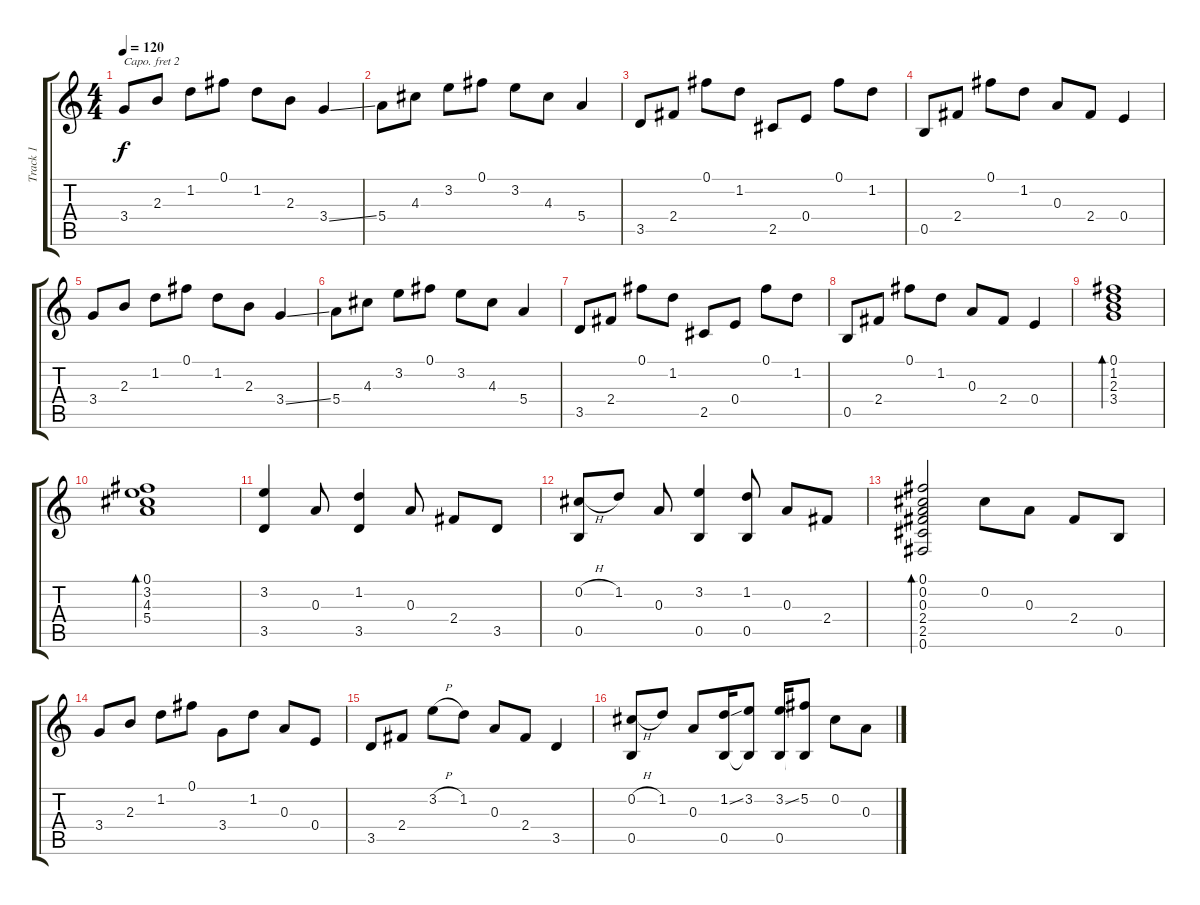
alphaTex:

\track ("Track 1" "Track 1") {instrument acousticguitarsteel}
\staff {score tabs}
\capo 2
\tuning (E4 B3 G3 D3 A2 E2) {hide}
\ts (4 4)
\tempo 120
\clef g2
\ks c
3.4.8{dy f} 2.3.8 1.2.8 0.1.8 1.2.8 2.3.8 3.4{ss}.4 |
5.4.8 4.3.8 3.2.8 0.1.8 3.2.8 4.3.8 5.4.4 |
3.5.8 2.4.8 0.1.8 1.2.8 2.5.8 0.4.8 0.1.8 1.2.8 |
0.5.8 2.4.8 0.1.8 1.2.8 0.3.8 2.4.8 0.4.4 |
3.4.8 2.3.8 1.2.8 0.1.8 1.2.8 2.3.8 3.4{ss}.4 |
5.4.8 4.3.8 3.2.8 0.1.8 3.2.8 4.3.8 5.4.4 |
3.5.8 2.4.8 0.1.8 1.2.8 2.5.8 0.4.8 0.1.8 1.2.8 |
0.5.8 2.4.8 0.1.8 1.2.8 0.3.8 2.4.8 0.4.4 |
(0.1 1.2 2.3 3.4).1{bd 240} |
(0.1 3.2 4.3 5.4).1{bd 240} |
(3.2 3.5).4 0.3.8 (1.2 3.5).4 0.3.8 2.4.8 3.5.8 |
(0.2{h} 0.5).8 1.2.8 0.3.8 (3.2 0.5).4 (1.2 0.5).8 0.3.8 2.4.8 |
(0.1 0.2 0.3 2.4 2.5 0.6).2{bd 240} 0.2.8 0.3.8 2.4.8 0.5.8 |
3.4.8 2.3.8 1.2.8 0.1.8 3.4.8 1.2.8 0.3.8 0.4.8 |
3.5.8 2.4.8 3.2{h}.8 1.2.8 0.3.8 2.4.8 3.5.4 |
(0.2{h} 0.5).8 1.2.8 0.3.8 (1.2{ss} 0.5).16 (3.2 0.5{t}).8 (3.2{ss} 0.5).16 (5.2 0.5{t}).8 0.2.8 0.3.8
